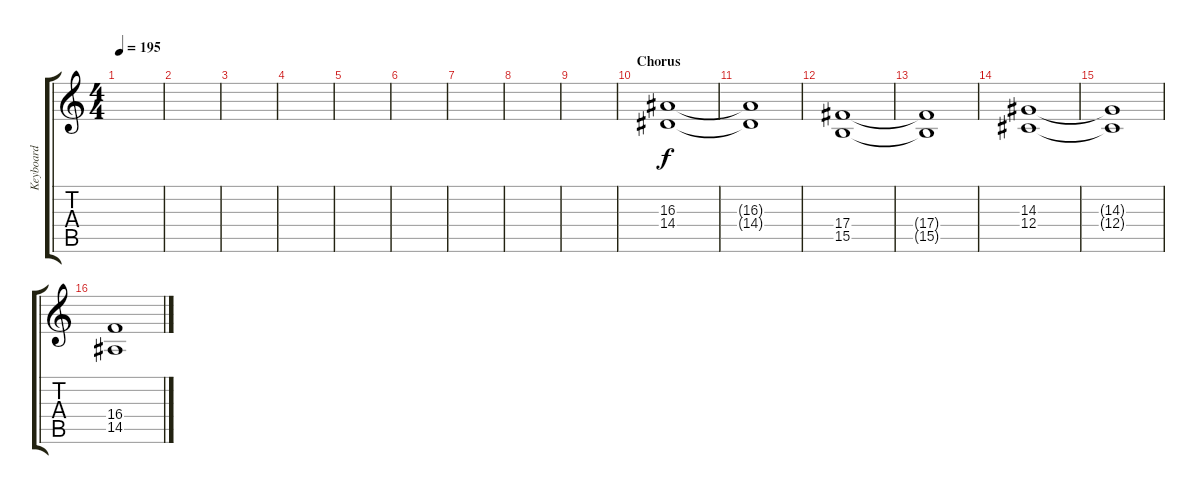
\track ("Keyboard" "Keyboard") {instrument choiraahs}
\staff {score tabs}
\tuning (Eb4 Bb3 Gb3 Db3 Ab2 Eb2) {hide}
\ts (4 4)
\tempo 195
\clef g2
\ks c
|
|
|
|
|
|
|
|
|
\section ("" "Chorus")
(16.3 14.4).1 |
(16.3{t} 14.4{t}).1 |
(17.4 15.5).1 |
(17.4{t} 15.5{t}).1 |
(14.3 12.4).1 |
(14.3{t} 12.4{t}).1 |
(16.4 14.5).1
